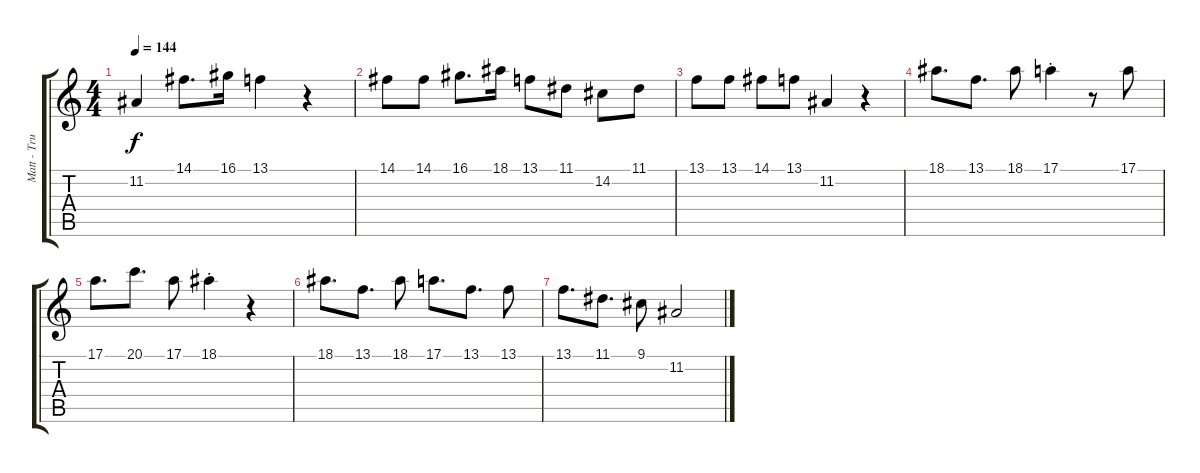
\track ("Matt - Trumpet" "Matt - Tru") {instrument trumpet}
\staff {score tabs}
\tuning (E4 B3 G3 D3 A2 E2) {hide}
\ts (4 4)
\tempo 144
\clef g2
\ks c
11.2.4{dy f} 14.1.8{d} 16.1.16 13.1.4 r.4 |
14.1.8 14.1.8 16.1.8{d} 18.1.16 13.1.8 11.1.8 14.2.8 11.1.8 |
13.1.8 13.1.8 14.1.8 13.1.8 11.2.4 r.4 |
18.1.8{d} 13.1.8{d} 18.1.8 17.1{st}.4 r.8 17.1.8 |
17.1.8{d} 20.1.8{d} 17.1.8 18.1{st}.4 r.4 |
18.1.8{d} 13.1.8{d} 18.1.8 17.1.8{d} 13.1.8{d} 13.1.8 |
13.1.8{d} 11.1.8{d} 9.1.8 11.2.2
